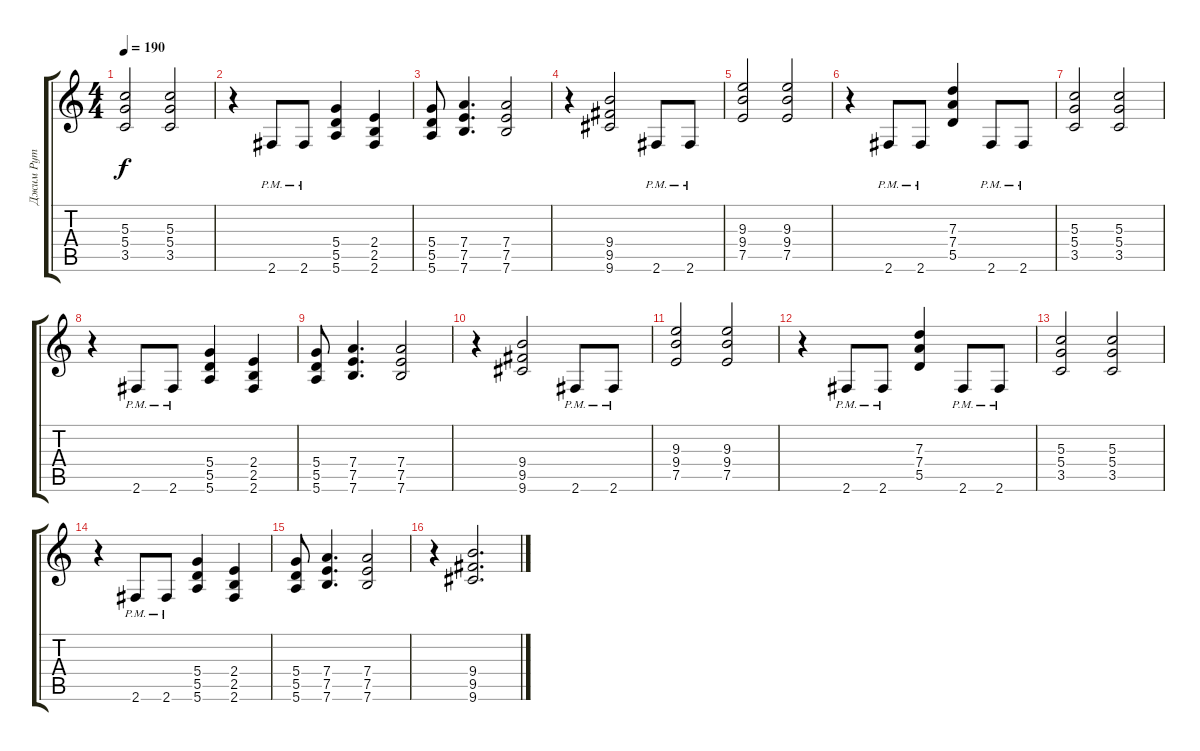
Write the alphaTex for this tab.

\track ("Джим Рут" "Джим Рут") {instrument distortionguitar}
\staff {score tabs}
\tuning (E4 B3 G3 D3 A2 E2) {hide}
\ts (4 4)
\tempo 190
\clef g2
\ks c
(5.3 5.4 3.5).2{dy f} (5.3 5.4 3.5).2 |
r.4 2.6{pm}.8 2.6{pm}.8 (5.4 5.5 5.6).4 (2.4 2.5 2.6).4 |
(5.4 5.5 5.6).8 (7.4 7.5 7.6).4{d} (7.4 7.5 7.6).2 |
r.4 (9.4 9.5 9.6).2 2.6{pm}.8 2.6{pm}.8 |
(9.3 9.4 7.5).2 (9.3 9.4 7.5).2 |
r.4 2.6{pm}.8 2.6{pm}.8 (7.3 7.4 5.5).4 2.6{pm}.8 2.6{pm}.8 |
(5.3 5.4 3.5).2 (5.3 5.4 3.5).2 |
r.4 2.6{pm}.8 2.6{pm}.8 (5.4 5.5 5.6).4 (2.4 2.5 2.6).4 |
(5.4 5.5 5.6).8 (7.4 7.5 7.6).4{d} (7.4 7.5 7.6).2 |
r.4 (9.4 9.5 9.6).2 2.6{pm}.8 2.6{pm}.8 |
(9.3 9.4 7.5).2 (9.3 9.4 7.5).2 |
r.4 2.6{pm}.8 2.6{pm}.8 (7.3 7.4 5.5).4 2.6{pm}.8 2.6{pm}.8 |
(5.3 5.4 3.5).2 (5.3 5.4 3.5).2 |
r.4 2.6{pm}.8 2.6{pm}.8 (5.4 5.5 5.6).4 (2.4 2.5 2.6).4 |
(5.4 5.5 5.6).8 (7.4 7.5 7.6).4{d} (7.4 7.5 7.6).2 |
r.4 (9.4 9.5 9.6).2{d}
